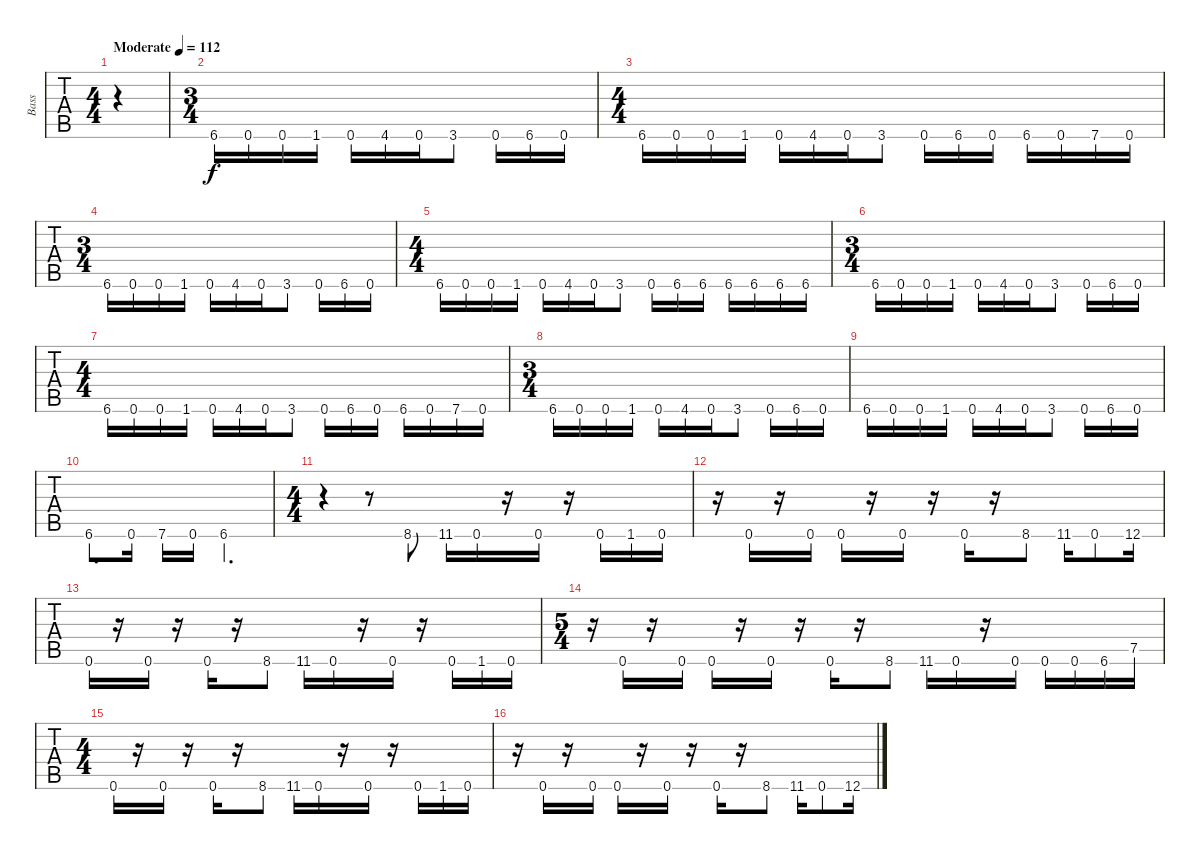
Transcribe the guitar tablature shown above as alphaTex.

\track ("Bass" "Bass") {instrument electricbasspick}
\staff {tabs}
\tuning (B2 Gb2 D2 A1 E1 B0) {hide}
\ts (4 4)
\tempo (112 "Moderate")
\clef f4
\ks c
|
\ts (3 4)
6.6.16 0.6.16 0.6.16 1.6.16 0.6.16 4.6.16 0.6.16 3.6.8 0.6.16 6.6.16 0.6.16 |
\ts (4 4)
6.6.16 0.6.16 0.6.16 1.6.16 0.6.16 4.6.16 0.6.16 3.6.8 0.6.16 6.6.16 0.6.16 6.6.16 0.6.16 7.6.16 0.6.16 |
\ts (3 4)
6.6.16 0.6.16 0.6.16 1.6.16 0.6.16 4.6.16 0.6.16 3.6.8 0.6.16 6.6.16 0.6.16 |
\ts (4 4)
6.6.16 0.6.16 0.6.16 1.6.16 0.6.16 4.6.16 0.6.16 3.6.8 0.6.16 6.6.16 6.6.16 6.6.16 6.6.16 6.6.16 6.6.16 |
\ts (3 4)
6.6.16 0.6.16 0.6.16 1.6.16 0.6.16 4.6.16 0.6.16 3.6.8 0.6.16 6.6.16 0.6.16 |
\ts (4 4)
6.6.16 0.6.16 0.6.16 1.6.16 0.6.16 4.6.16 0.6.16 3.6.8 0.6.16 6.6.16 0.6.16 6.6.16 0.6.16 7.6.16 0.6.16 |
\ts (3 4)
6.6.16 0.6.16 0.6.16 1.6.16 0.6.16 4.6.16 0.6.16 3.6.8 0.6.16 6.6.16 0.6.16 |
6.6.16 0.6.16 0.6.16 1.6.16 0.6.16 4.6.16 0.6.16 3.6.8 0.6.16 6.6.16 0.6.16 |
6.6.8{d} 0.6.16 7.6.16 0.6.16 6.6.4{d} |
\ts (4 4)
r.4 r.8 8.6.8 11.6.16 0.6.16 r.16 0.6.16 r.16 0.6.16 1.6.16 0.6.16 |
r.16 0.6.16 r.16 0.6.16 0.6.16 r.16 0.6.16 r.16 0.6.16 r.16 8.6.8 11.6.16 0.6.8 12.6.16 |
0.6.16 r.16 0.6.16 r.16 0.6.16 r.16 8.6.8 11.6.16 0.6.16 r.16 0.6.16 r.16 0.6.16 1.6.16 0.6.16 |
\ts (5 4)
r.16 0.6.16 r.16 0.6.16 0.6.16 r.16 0.6.16 r.16 0.6.16 r.16 8.6.8 11.6.16 0.6.16 r.16 0.6.16 0.6.16 0.6.16 6.6.16 7.5.16 |
\ts (4 4)
0.6.16 r.16 0.6.16 r.16 0.6.16 r.16 8.6.8 11.6.16 0.6.16 r.16 0.6.16 r.16 0.6.16 1.6.16 0.6.16 |
r.16 0.6.16 r.16 0.6.16 0.6.16 r.16 0.6.16 r.16 0.6.16 r.16 8.6.8 11.6.16 0.6.8 12.6.16
